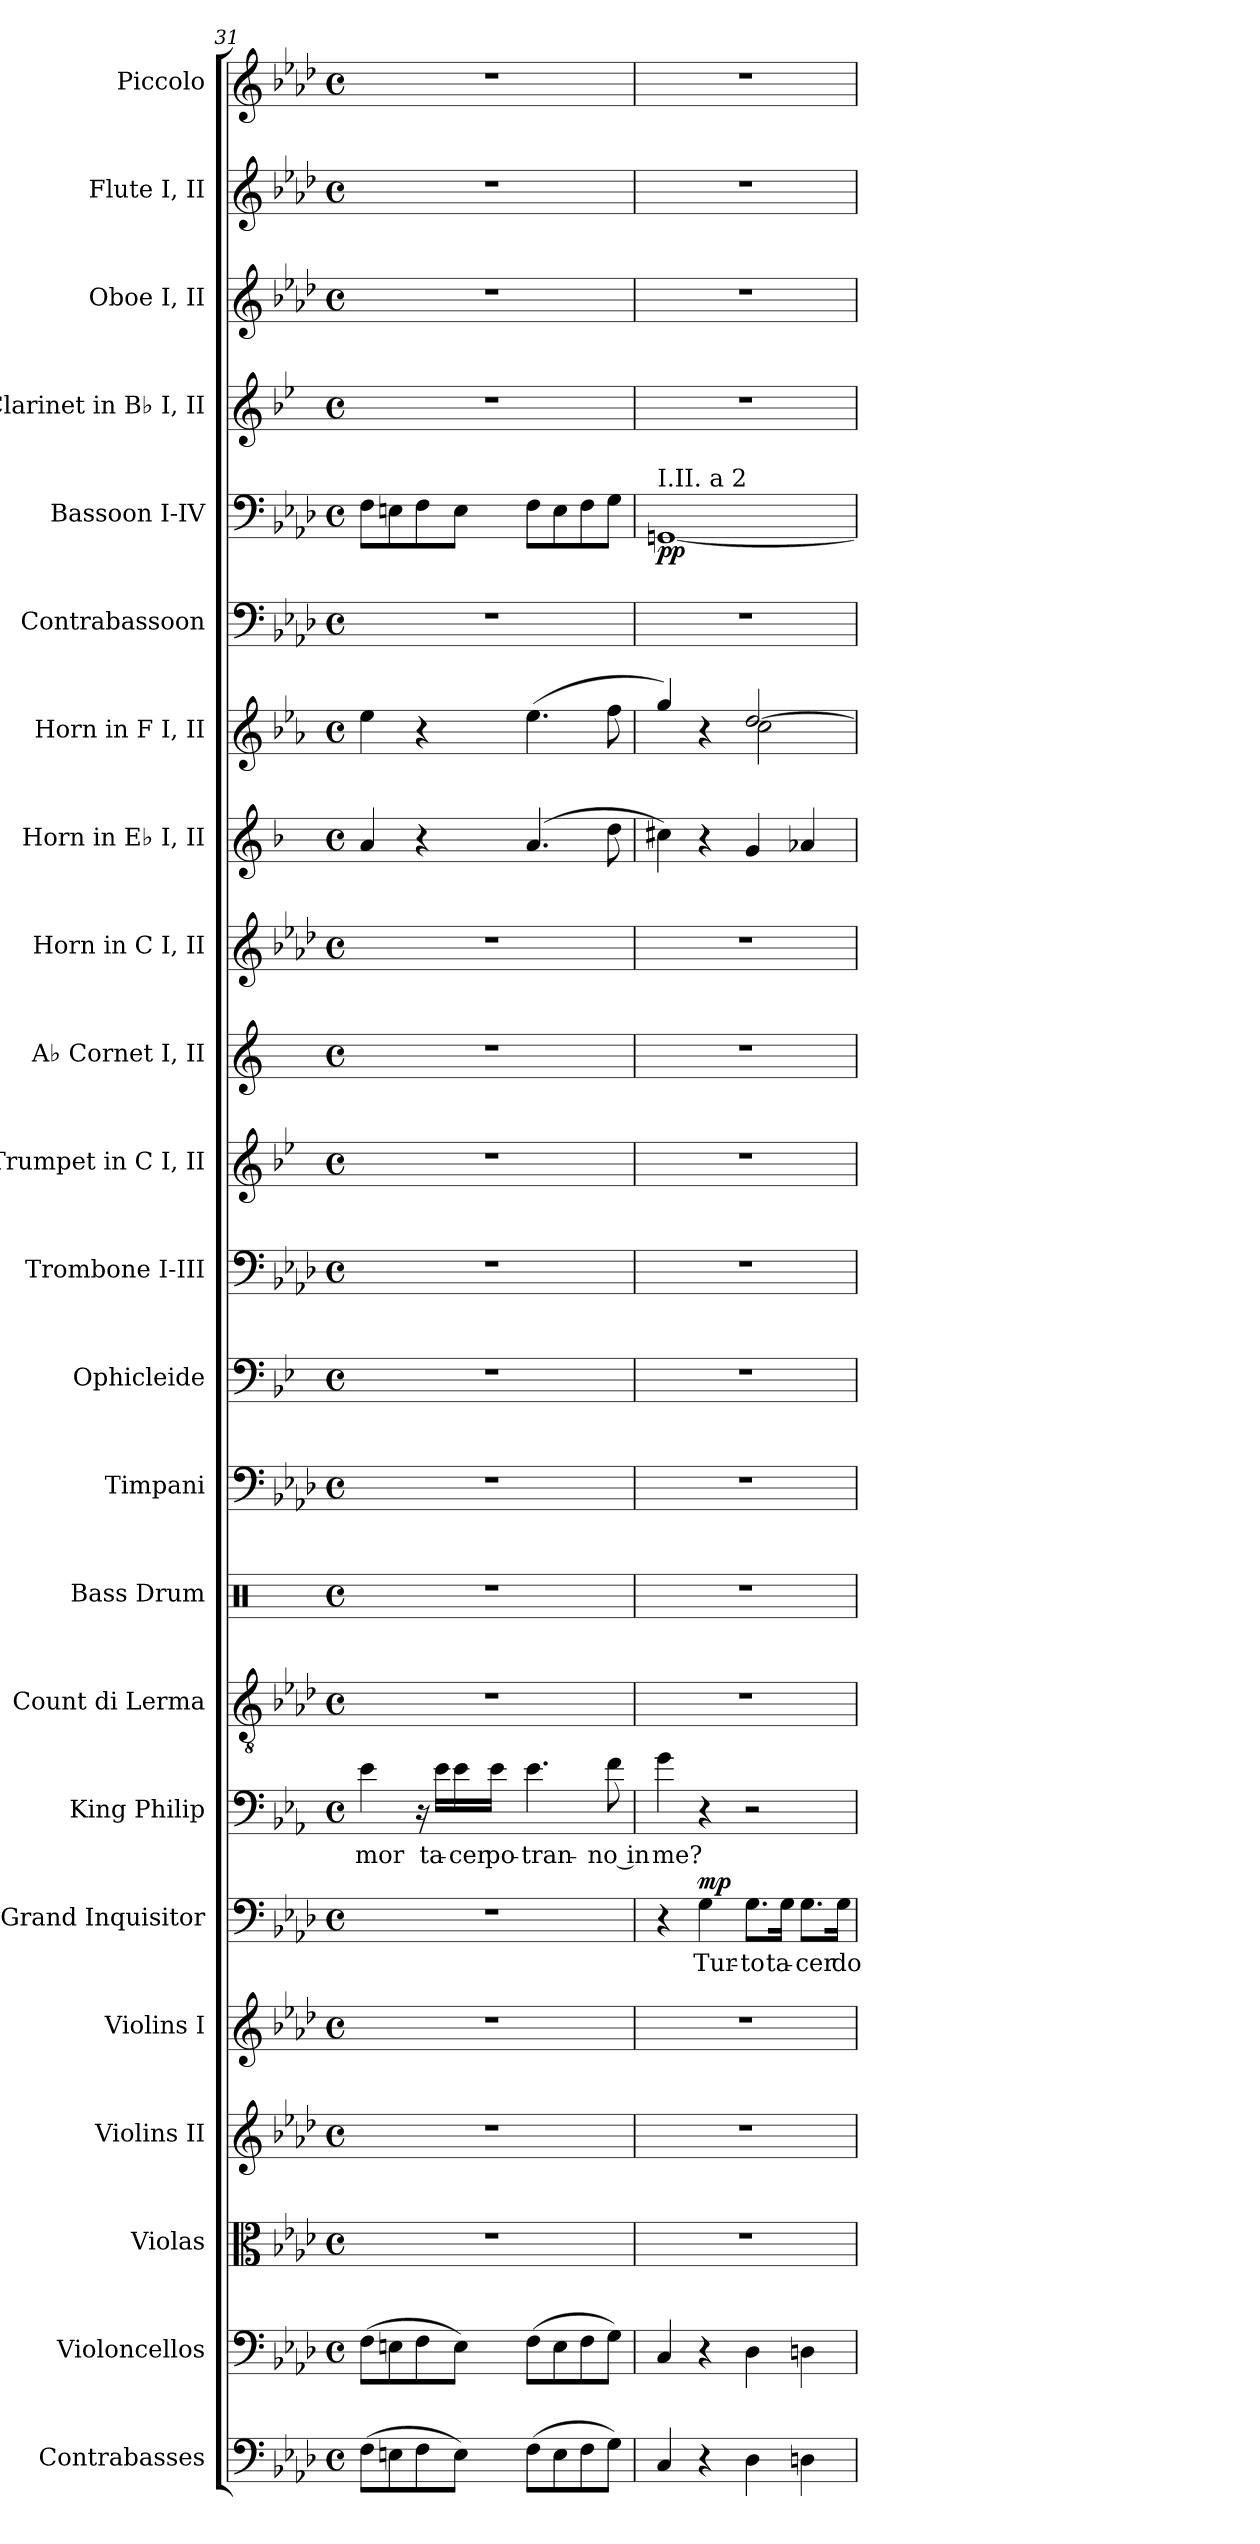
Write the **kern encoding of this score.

**kern	**kern	**kern	**kern	**kern	**kern	**text	**dynam	**kern	**text	**kern	**kern	**kern	**kern	**kern	**kern	**kern	**kern	**kern	**kern	**kern	**kern	**dynam	**kern	**kern	**kern	**kern
*part23	*part22	*part21	*part20	*part19	*part18	*part18	*part18	*part17	*part17	*part16	*part15	*part14	*part13	*part12	*part11	*part10	*part9	*part8	*part7	*part6	*part5	*part5	*part4	*part3	*part2	*part1
*staff23	*staff22	*staff21	*staff20	*staff19	*staff18	*staff18	*staff18	*staff17	*staff17	*staff16	*staff15	*staff14	*staff13	*staff12	*staff11	*staff10	*staff9	*staff8	*staff7	*staff6	*staff5	*staff5	*staff4	*staff3	*staff2	*staff1
*I"Contrabasses	*I"Violoncellos	*I"Violas	*I"Violins II	*I"Violins I	*I"Grand Inquisitor	*	*	*I"King Philip	*	*I"Count di Lerma	*I"Bass Drum	*I"Timpani	*I"Ophicleide	*I"Trombone I-III	*I"Trumpet in C I, II	*I"A♭ Cornet I, II	*I"Horn in C I, II	*I"Horn in E♭ I, II	*I"Horn in F I, II	*I"Contrabassoon	*I"Bassoon I-IV	*	*I"Clarinet in B♭ I, II	*I"Oboe I, II	*I"Flute I, II	*I"Piccolo
*I'Cb.	*I'Vc.	*I'Vla.	*I'Vln. II	*I'Vln. I	*I'G.I.	*	*	*I'K.P.	*	*I'di L.	*I'BD	*I'Timp.	*I'Oph.	*I'Tbn. I-III	*	*I'A ♭ Cnt. I, II	*	*	*	*I'Cbsn.	*I'Bsn. I-IV	*	*	*I'Ob. I, II	*I'Fl. I, II	*I'Picc.
*clefF4	*clefF4	*clefC3	*clefG2	*clefG2	*clefF4	*	*	*clefF4	*	*clefGv2	*clefX	*clefF4	*clefF4	*clefF4	*clefG2	*clefG2	*clefG2	*clefG2	*clefG2	*clefF4	*clefF4	*	*clefG2	*clefG2	*clefG2	*clefG2
*ITrd7c12	*	*	*	*	*	*	*	*ITrd4c7	*	*	*	*	*ITrd1c2	*	*ITrd1c2	*ITrd2c4	*ITrd7c12	*ITrd5c9	*ITrd4c7	*ITrd7c12	*	*	*ITrd1c2	*	*	*ITrd-7c-12
*k[b-e-a-d-]	*k[b-e-a-d-]	*k[b-e-a-d-]	*k[b-e-a-d-]	*k[b-e-a-d-]	*k[b-e-a-d-]	*	*	*k[b-e-a-d-]	*	*k[b-e-a-d-]	*k[]	*k[b-e-a-d-]	*k[b-e-a-d-]	*k[b-e-a-d-]	*k[b-e-a-d-]	*k[b-e-a-d-]	*k[b-e-a-d-]	*k[b-e-a-d-]	*k[b-e-a-d-]	*k[b-e-a-d-]	*k[b-e-a-d-]	*	*k[b-e-a-d-]	*k[b-e-a-d-]	*k[b-e-a-d-]	*k[b-e-a-d-]
*M4/4	*M4/4	*M4/4	*M4/4	*M4/4	*M4/4	*	*	*M4/4	*	*M4/4	*M4/4	*M4/4	*M4/4	*M4/4	*M4/4	*M4/4	*M4/4	*M4/4	*M4/4	*M4/4	*M4/4	*	*M4/4	*M4/4	*M4/4	*M4/4
*met(c)	*met(c)	*met(c)	*met(c)	*met(c)	*met(c)	*	*	*met(c)	*	*met(c)	*met(c)	*met(c)	*met(c)	*met(c)	*met(c)	*met(c)	*met(c)	*met(c)	*met(c)	*met(c)	*met(c)	*	*met(c)	*met(c)	*met(c)	*met(c)
=31	=31	=31	=31	=31	=31	=31	=31	=31	=31	=31	=31	=31	=31	=31	=31	=31	=31	=31	=31	=31	=31	=31	=31	=31	=31	=31
!	!	!	!	!	!	!	!	!	!LO:LY:b	!	!	!	!	!	!	!	!	!	!	!	!	!	!	!	!	!
(>8FF\L	(>8F\L	1r	1r	1r	1r	.	.	4A-\	-mor	1r	1r	1r	1r	1r	1r	1r	1r	4c/	4a-\	1r	8F\L	.	1r	1r	1r	1r
8EEn\	8En\	.	.	.	.	.	.	.	.	.	.	.	.	.	.	.	.	.	.	.	8En\	.	.	.	.	.
8FF\	8F\	.	.	.	.	.	.	16r	.	.	.	.	.	.	.	.	.	4r	4r	.	8F\	.	.	.	.	.
!	!	!	!	!	!	!	!	!	!LO:LY:b	!	!	!	!	!	!	!	!	!	!	!	!	!	!	!	!	!
.	.	.	.	.	.	.	.	16A-\LL	ta-	.	.	.	.	.	.	.	.	.	.	.	.	.	.	.	.	.
!	!	!	!	!	!	!	!	!	!LO:LY:b	!	!	!	!	!	!	!	!	!	!	!	!	!	!	!	!	!
8EE\J)	8E\J)	.	.	.	.	.	.	16A-\	-cer	.	.	.	.	.	.	.	.	.	.	.	8E\J	.	.	.	.	.
!	!	!	!	!	!	!	!	!	!LO:LY:b	!	!	!	!	!	!	!	!	!	!	!	!	!	!	!	!	!
.	.	.	.	.	.	.	.	16A-\JJ	po-	.	.	.	.	.	.	.	.	.	.	.	.	.	.	.	.	.
!	!	!	!	!	!	!	!	!	!LO:LY:b	!	!	!	!	!	!	!	!	!	!	!	!	!	!	!	!	!
(>8FF\L	(>8F\L	.	.	.	.	.	.	4.A-\	-tran-	.	.	.	.	.	.	.	.	(>4.c/	(>4.a-\	.	8F\L	.	.	.	.	.
8EE\	8E\	.	.	.	.	.	.	.	.	.	.	.	.	.	.	.	.	.	.	.	8E\	.	.	.	.	.
8FF\	8F\	.	.	.	.	.	.	.	.	.	.	.	.	.	.	.	.	.	.	.	8F\	.	.	.	.	.
!	!	!	!	!	!	!	!	!	!LO:LY:b	!	!	!	!	!	!	!	!	!	!	!	!	!	!	!	!	!
8GG\J)	8G\J)	.	.	.	.	.	.	8B-\	no in	.	.	.	.	.	.	.	.	8f\	8b-\	.	8G\J	.	.	.	.	.
!!LO:PB:g=z
=32	=32	=32	=32	=32	=32	=32	=32	=32	=32	=32	=32	=32	=32	=32	=32	=32	=32	=32	=32	=32	=32	=32	=32	=32	=32	=32
!	!	!	!	!	!	!	!	!	!	!	!	!	!	!	!	!	!	!	!	!	!LO:TX:a:t=I.II. a 2	!	!	!	!	!
!	!	!	!	!	!	!	!	!	!LO:LY:b	!	!	!	!	!	!	!	!	!	!	!	!	!LO:DY:b	!	!	!	!
*	*	*	*	*	*	*	*	*	*	*	*	*	*	*	*	*	*	*	*^	*	*	*	*	*	*	*
4CC/	4C/	1r	1r	1r	4r	.	.	4c\	me?	1r	1r	1r	1r	1r	1r	1r	1r	4en\)	4cc/)	2ryy	1r	[1GGni	pp	1r	1r	1r	1r
!	!	!	!	!	!	!LO:LY:b	!LO:DY:b	!	!	!	!	!	!	!	!	!	!	!	!	!	!	!	!	!	!	!	!
4r	4r	.	.	.	4G\	Tur-	mp	4r	.	.	.	.	.	.	.	.	.	4r	4r	.	.	.	.	.	.	.	.
!	!	!	!	!	!	!LO:LY:b	!	!	!	!	!	!	!	!	!	!	!	!	!	!	!	!	!	!	!	!	!
4DD-\	4D-\	.	.	.	8.G\L	-to	.	2r	.	.	.	.	.	.	.	.	.	4B-/	[2g/	2f\	.	.	.	.	.	.	.
!	!	!	!	!	!	!LO:LY:b	!	!	!	!	!	!	!	!	!	!	!	!	!	!	!	!	!	!	!	!	!
.	.	.	.	.	16G\Jk	ta-	.	.	.	.	.	.	.	.	.	.	.	.	.	.	.	.	.	.	.	.	.
!	!	!	!	!	!	!LO:LY:b	!	!	!	!	!	!	!	!	!	!	!	!	!	!	!	!	!	!	!	!	!
4DDn\	4Dn\	.	.	.	8.G\L	-cer	.	.	.	.	.	.	.	.	.	.	.	4c-X/	.	.	.	.	.	.	.	.	.
!	!	!	!	!	!	!LO:LY:b	!	!	!	!	!	!	!	!	!	!	!	!	!	!	!	!	!	!	!	!	!
.	.	.	.	.	16G\Jk	do-	.	.	.	.	.	.	.	.	.	.	.	.	.	.	.	.	.	.	.	.	.
*	*	*	*	*	*	*	*	*	*	*	*	*	*	*	*	*	*	*	*v	*v	*	*	*	*	*	*	*
=	=	=	=	=	=	=	=	=	=	=	=	=	=	=	=	=	=	=	=	=	=	=	=	=	=	=
*-	*-	*-	*-	*-	*-	*-	*-	*-	*-	*-	*-	*-	*-	*-	*-	*-	*-	*-	*-	*-	*-	*-	*-	*-	*-	*-
